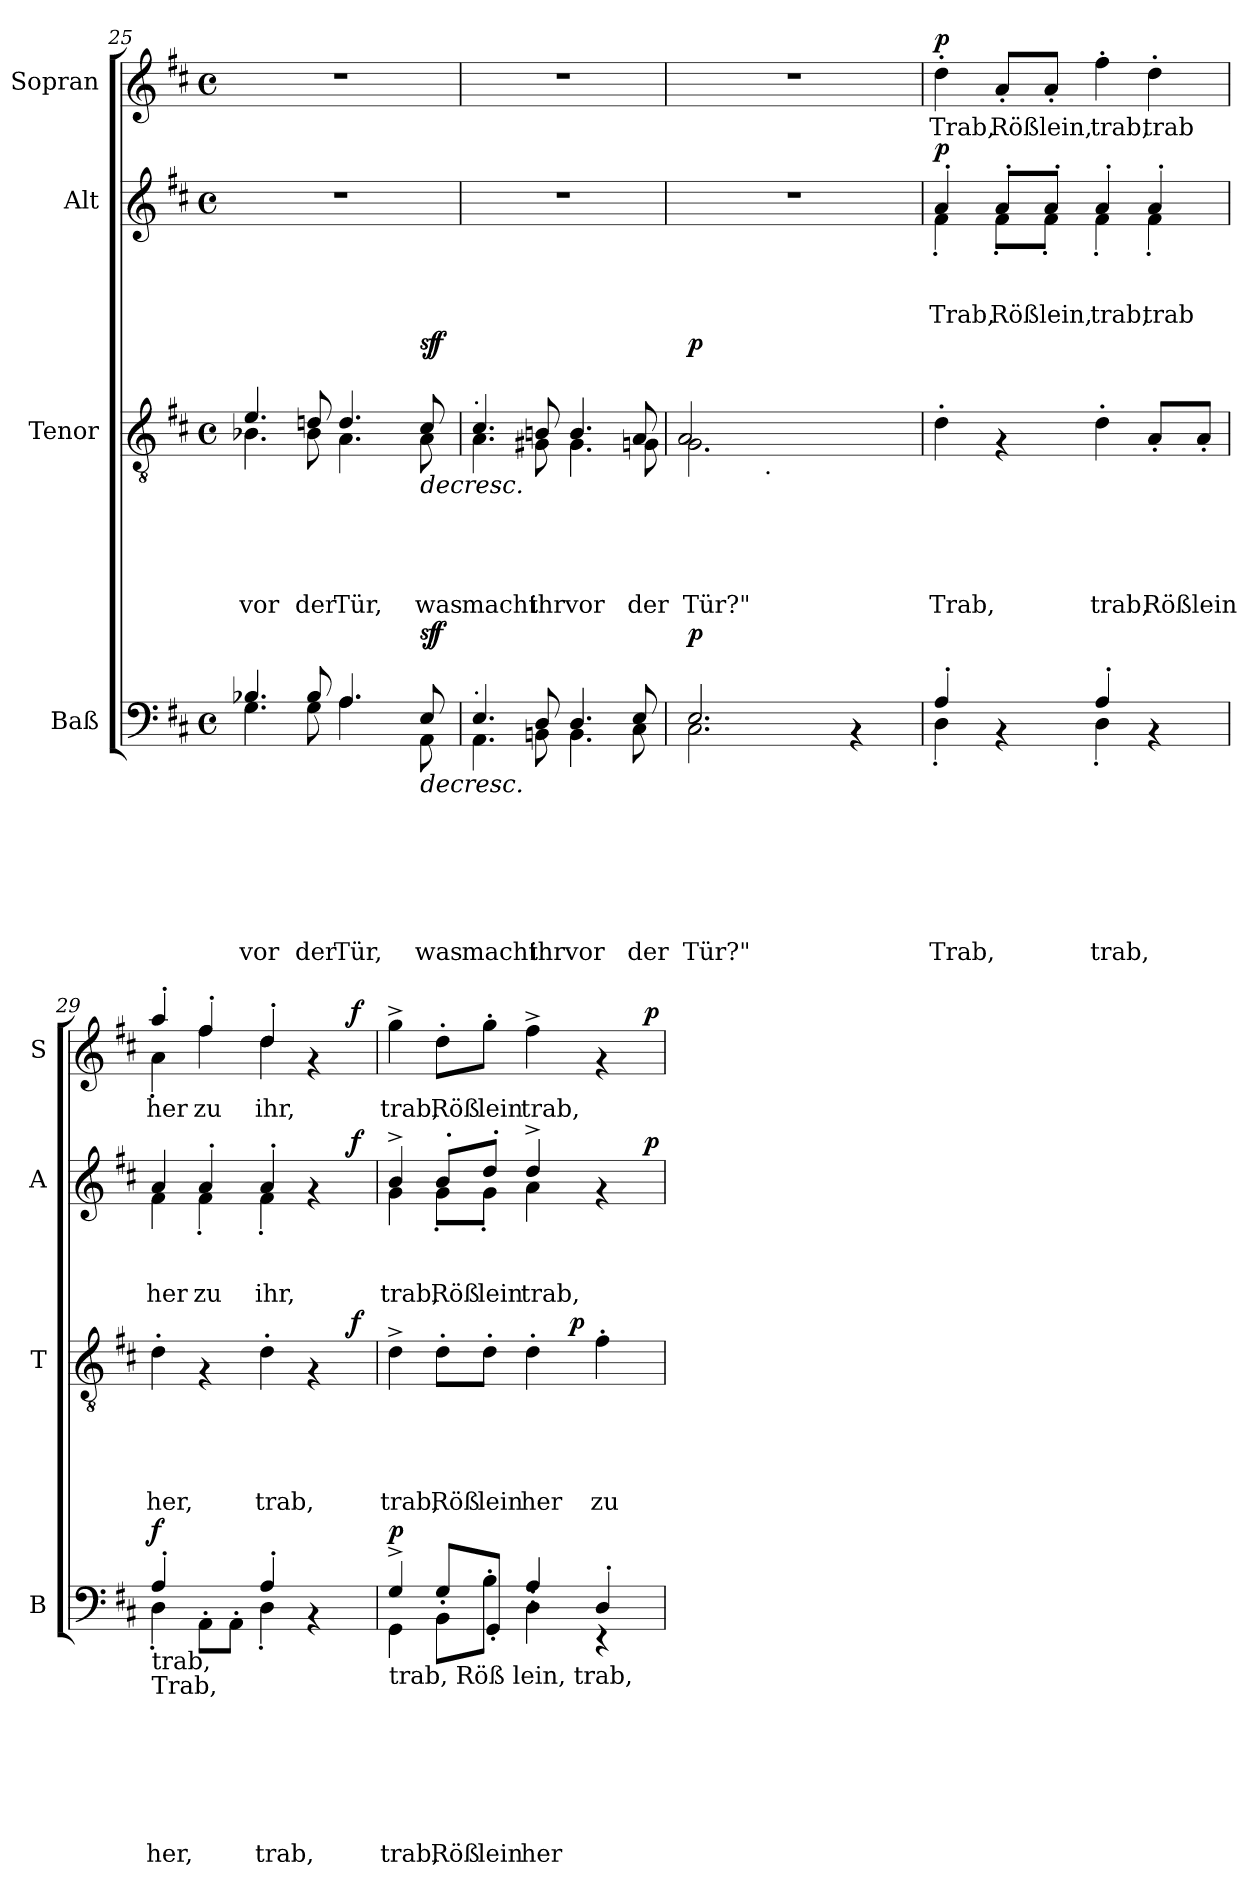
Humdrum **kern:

**kern	**text	**text	**text	**text	**text	**text	**text	**dynam	**kern	**text	**text	**text	**text	**text	**dynam	**kern	**text	**text	**text	**dynam	**kern	**text	**dynam
*part4	*part4	*part4	*part4	*part4	*part4	*part4	*part4	*part4	*part3	*part3	*part3	*part3	*part3	*part3	*part3	*part2	*part2	*part2	*part2	*part2	*part1	*part1	*part1
*staff4	*staff4	*staff4	*staff4	*staff4	*staff4	*staff4	*staff4	*staff4	*staff3	*staff3	*staff3	*staff3	*staff3	*staff3	*staff3	*staff2	*staff2	*staff2	*staff2	*staff2	*staff1	*staff1	*staff1
*I"Baß	*	*	*	*	*	*	*	*	*I"Tenor	*	*	*	*	*	*	*I"Alt	*	*	*	*	*I"Sopran	*	*
*I'B	*	*	*	*	*	*	*	*	*I'T	*	*	*	*	*	*	*I'A	*	*	*	*	*I'S	*	*
*clefF4	*	*	*	*	*	*	*	*	*clefGv2	*	*	*	*	*	*	*clefG2	*	*	*	*	*clefG2	*	*
*k[f#c#]	*	*	*	*	*	*	*	*	*k[f#c#]	*	*	*	*	*	*	*k[f#c#]	*	*	*	*	*k[f#c#]	*	*
*D:	*	*	*	*	*	*	*	*	*D:	*	*	*	*	*	*	*D:	*	*	*	*	*D:	*	*
*M4/4	*	*	*	*	*	*	*	*	*M4/4	*	*	*	*	*	*	*M4/4	*	*	*	*	*M4/4	*	*
*met(c)	*	*	*	*	*	*	*	*	*met(c)	*	*	*	*	*	*	*met(c)	*	*	*	*	*met(c)	*	*
=25	=25	=25	=25	=25	=25	=25	=25	=25	=25	=25	=25	=25	=25	=25	=25	=25	=25	=25	=25	=25	=25	=25	=25
*^	*	*	*	*	*	*	*	*	*	*	*	*	*	*	*	*	*	*	*	*	*	*	*
!	!	!	!	!	!	!	!	!LO:LY:a:rj	!	!	!	!	!	!	!LO:LY:b:rj	!	!	!	!	!	!	!	!	!
*	*^	*	*	*	*	*	*	*	*	*^	*	*	*	*	*	*	*	*	*	*	*	*	*	*
*	*	*	*	*	*	*	*	*	*	*	*	*^	*	*	*	*	*	*	*	*	*	*	*	*	*	*
4.B-X/	4.G\	2ryy	.	.	.	.	.	.	vor	.	4.e/	4.B-X\	2ryy	.	.	.	.	vor	.	1r	.	.	.	.	1r	.	.
!	!	!	!	!	!	!	!	!	!LO:LY:a:rj	!	!	!	!	!	!	!	!	!LO:LY:b:rj	!	!	!	!	!	!	!	!	!
8G\	8B-/	.	.	.	.	.	.	.	der	.	8dn/	8B-\	.	.	.	.	.	der	.	.	.	.	.	.	.	.	.
!	!	!	!	!	!	!	!	!	!LO:LY:a:rj	!	!	!	!	!	!	!	!	!LO:LY:b:rj	!	!	!	!	!	!	!	!	!
4.A/	4.A\	4ryy	.	.	.	.	.	.	Tür,	.	4.d/	4.A\	4ryy	.	.	.	.	Tür,	.	.	.	.	.	.	.	.	.
.	.	8ryy	.	.	.	.	.	.	.	.	.	.	8ryy	.	.	.	.	.	.	.	.	.	.	.	.	.	.
!	!	!	!	!	!	!	!	!	!LO:LY:a:rj	!LO:HP:b	!	!	!	!	!	!	!	!LO:LY:b:rj	!LO:HP:b	!	!	!	!	!	!	!	!
!	!	!	!	!	!	!	!	!	!	!LO:DY:n=1:a	!	!	!	!	!	!	!	!	!LO:DY:n=1:a	!	!	!	!	!	!	!	!
8E/	8AA\	32ryy	.	.	.	.	.	.	was	> sf	8c#/	8A\	32ryy	.	.	.	.	was	> sf	.	.	.	.	.	.	.	.
!	!	!	!	!	!	!	!	!	!	!LO:DY:n=2:a	!	!	!	!	!	!	!	!	!LO:DY:n=2:a	!	!	!	!	!	!	!	!
.	.	16.ryy	.	.	.	.	.	.	.	f	.	.	16.ryy	.	.	.	.	.	f	.	.	.	.	.	.	.	.
=26	=26	=26	=26	=26	=26	=26	=26	=26	=26	=26	=26	=26	=26	=26	=26	=26	=26	=26	=26	=26	=26	=26	=26	=26	=26	=26	=26
!	!	!	!	!	!	!	!	!	!	!	!LO:TX:a:t=.	!	!	!	!	!	!	!	!	!	!	!	!	!	!	!	!
!LO:TX:a:t=.	!	!	!	!	!	!	!	!	!	!	!	!	!	!	!	!	!	!	!	!	!	!	!	!	!	!	!
!	!	!	!	!	!	!	!	!	!LO:LY:a:rj	!	!	!	!	!	!	!	!	!LO:LY:b:rj	!	!	!	!	!	!	!	!	!
*	*v	*v	*	*	*	*	*	*	*	*	*	*	*	*	*	*	*	*	*	*	*	*	*	*	*	*	*
*	*	*	*	*	*	*	*	*	*	*	*v	*v	*	*	*	*	*	*	*	*	*	*	*	*	*	*
4.E/	4.AA\	.	.	.	.	.	.	macht	.	4.c#/	4.A\	.	.	.	.	macht	.	1r	.	.	.	.	1r	.	.
!	!	!	!	!	!	!	!	!LO:LY:a:rj	!	!	!	!	!	!	!	!LO:LY:b:rj	!	!	!	!	!	!	!	!	!
8D/	8BBn\	.	.	.	.	.	.	ihr	.	8Bn/	8G#X\	.	.	.	.	ihr	.	.	.	.	.	.	.	.	.
!	!	!	!	!	!	!	!	!LO:LY:a:rj	!	!	!	!	!	!	!	!LO:LY:b:rj	!	!	!	!	!	!	!	!	!
4.D/	4.BB\	.	.	.	.	.	.	vor	.	4.B/	4.G#\	.	.	.	.	vor	.	.	.	.	.	.	.	.	.
!	!	!	!	!	!	!	!	!LO:LY:a:rj	!	!	!	!	!	!	!	!LO:LY:b:rj	!	!	!	!	!	!	!	!	!
8C#\	8E/	.	.	.	.	.	.	der	]	8A/	8Gn\	.	.	.	.	der	.	.	.	.	.	.	.	.	.
*v	*v	*	*	*	*	*	*	*	*	*	*	*	*	*	*	*	*	*	*	*	*	*	*	*	*
*	*	*	*	*	*	*	*	*	*v	*v	*	*	*	*	*	*	*	*	*	*	*	*	*	*
.	.	.	.	.	.	.	.	.	.	.	.	.	.	.	]	.	.	.	.	.	.	.	.
=27	=27	=27	=27	=27	=27	=27	=27	=27	=27	=27	=27	=27	=27	=27	=27	=27	=27	=27	=27	=27	=27	=27	=27
*^	*	*	*	*	*	*	*	*	*	*	*	*	*	*	*	*	*	*	*	*	*	*	*
!	!	!	!	!	!	!	!	!LO:LY:a:rj	!LO:DY:a	!	!	!	!	!	!LO:LY:b:rj	!LO:DY:a	!	!	!	!	!	!	!	!
*	*	*	*	*	*	*	*	*	*	*^	*	*	*	*	*	*	*	*	*	*	*	*	*	*
*	*	*	*	*	*	*	*	*	*	*	*^	*	*	*	*	*	*	*	*	*	*	*	*	*	*
2.E/	2.C#\	.	.	.	.	.	.	Tür?"	p	2.G\	2A/	4ryy	.	.	.	.	Tür?"	p	1r	.	.	.	.	1r	.	.
.	.	.	.	.	.	.	.	.	.	.	.	16.ryy	.	.	.	.	.	.	.	.	.	.	.	.	.	.
!	!	!	!	!	!	!	!	!	!	!	!	!LO:TX:b:t=.	!	!	!	!	!	!	!	!	!	!	!	!	!	!
.	.	.	.	.	.	.	.	.	.	.	.	2ryy	.	.	.	.	.	.	.	.	.	.	.	.	.	.
.	.	.	.	.	.	.	.	.	.	.	4ryy	.	.	.	.	.	.	.	.	.	.	.	.	.	.	.
4rAA	4ryy	.	.	.	.	.	.	.	.	4ryy	4ryy	.	.	.	.	.	.	.	.	.	.	.	.	.	.	.
.	.	.	.	.	.	.	.	.	.	.	.	8ryy	.	.	.	.	.	.	.	.	.	.	.	.	.	.
.	.	.	.	.	.	.	.	.	.	.	.	32ryy	.	.	.	.	.	.	.	.	.	.	.	.	.	.
!!LO:LB:g=z
=28	=28	=28	=28	=28	=28	=28	=28	=28	=28	=28	=28	=28	=28	=28	=28	=28	=28	=28	=28	=28	=28	=28	=28	=28	=28	=28
!	!	!	!	!	!	!	!	!LO:LY:a:rj	!	!	!	!	!	!	!	!	!LO:LY:b:rj	!	!	!	!	!LO:LY:a:rj	!LO:DY:a	!	!LO:LY:b:rj	!LO:DY:a
*	*	*	*	*	*	*	*	*	*	*v	*v	*v	*	*	*	*	*	*	*^	*	*	*	*	*	*	*
4A'>/	4D'<\	.	.	.	.	.	.	Trab,	.	4d'>\	.	.	.	.	Trab,	.	4a'>/	4f#'<\	.	.	Trab,	p	4dd'>\	Trab,	p
!	!	!	!	!	!	!	!	!	!	!	!	!	!	!	!	!	!	!	!	!	!LO:LY:a:rj	!	!	!LO:LY:b:rj	!
4rAA	4ryy	.	.	.	.	.	.	.	.	4rF	.	.	.	.	.	.	8a'>/L	8f#'<\L	.	.	Röß	.	8a'</L	Röß	.
!	!	!	!	!	!	!	!	!	!	!	!	!	!	!	!	!	!	!	!	!	!LO:LY:a:rj	!	!	!LO:LY:b:rj	!
.	.	.	.	.	.	.	.	.	.	.	.	.	.	.	.	.	8a'>/J	8f#'<\J	.	.	lein,	.	8a'</J	lein,	.
!	!	!	!	!	!	!	!	!LO:LY:a:rj	!	!	!	!	!	!	!LO:LY:b:rj	!	!	!	!	!	!LO:LY:a:rj	!	!	!LO:LY:b:rj	!
4A'>/	4D'<\	.	.	.	.	.	.	trab,	.	4d'>\	.	.	.	.	trab,	.	4a'>/	4f#'<\	.	.	trab,	.	4ff#'>\	trab,	.
!	!	!	!	!	!	!	!	!	!	!	!	!	!	!	!LO:LY:b:rj	!	!	!	!	!	!LO:LY:a:rj	!	!	!LO:LY:b:rj	!
4rAA	4ryy	.	.	.	.	.	.	.	.	8A'</L	.	.	.	.	Röß	.	4a'>/	4f#'<\	.	.	trab	.	4dd'>\	trab	.
!	!	!	!	!	!	!	!	!	!	!	!	!	!	!	!LO:LY:b:rj	!	!	!	!	!	!	!	!	!	!
.	.	.	.	.	.	.	.	.	.	8A'</J	.	.	.	.	lein	.	.	.	.	.	.	.	.	.	.
*	*	*	*	*	*	*	*	*	*	*	*	*	*	*	*	*	*v	*v	*	*	*	*	*	*	*
=29	=29	=29	=29	=29	=29	=29	=29	=29	=29	=29	=29	=29	=29	=29	=29	=29	=29	=29	=29	=29	=29	=29	=29	=29
!LO:TX:b:t=trab,	!	!	!	!	!	!	!	!	!	!	!	!	!	!	!	!	!	!	!	!	!	!	!	!
!LO:TX:b:t=Trab,	!	!	!	!	!	!	!	!	!	!	!	!	!	!	!	!	!	!	!	!	!	!	!	!
!	!	!	!	!	!	!	!	!LO:LY:a:rj	!LO:DY:a	!	!	!	!	!	!LO:LY:b:rj	!	!	!	!	!LO:LY:a:rj	!	!	!LO:LY:b:rj	!
*	*	*	*	*	*	*	*	*	*	*^	*	*	*	*	*	*	*^	*	*	*	*	*^	*	*
*	*	*	*	*	*	*	*	*	*	*	*	*	*	*	*	*	*	*	*^	*	*	*	*	*	*^	*	*
4A'>/	4D'<\	.	.	.	.	.	.	her,	f	4d'>\	2ryy	.	.	.	.	her,	.	4f#'<\	4a'>/	2ryy	.	.	her	.	4aa'>/	4a'<\	2ryy	her	.
!	!	!	!	!	!	!	!	!	!	!	!	!	!	!	!	!	!	!	!	!	!	!	!LO:LY:a:rj	!	!	!	!	!LO:LY:b:rj	!
8AA'<\L	4ryy	.	.	.	.	.	.	.	.	4rF	.	.	.	.	.	.	.	4a'>/	4f#'<\	.	.	.	zu	.	4ff#'>/	4ff#\	.	zu	.
8AA'<\J	.	.	.	.	.	.	.	.	.	.	.	.	.	.	.	.	.	.	.	.	.	.	.	.	.	.	.	.	.
!	!	!	!	!	!	!	!	!LO:LY:a:rj	!	!	!	!	!	!	!	!LO:LY:b:rj	!	!	!	!	!	!	!LO:LY:a:rj	!	!	!	!	!LO:LY:b:rj	!
4A'>/	4D'<\	.	.	.	.	.	.	trab,	.	4d'>\	4ryy	.	.	.	.	trab,	.	4a'>/	4f#'<\	4ryy	.	.	ihr,	.	4dd'>/	4dd\	4ryy	ihr,	.
4rAA	4ryy	.	.	.	.	.	.	.	.	4rF	8ryy	.	.	.	.	.	.	4rf	4ryy	8ryy	.	.	.	.	4rf	4ryy	8ryy	.	.
.	.	.	.	.	.	.	.	.	.	.	32ryy	.	.	.	.	.	.	.	.	32ryy	.	.	.	.	.	.	32ryy	.	.
!	!	!	!	!	!	!	!	!	!	!	!	!	!	!	!	!	!LO:DY:a	!	!	!	!	!	!	!LO:DY:a	!	!	!	!	!LO:DY:a
.	.	.	.	.	.	.	.	.	.	.	16.ryy	.	.	.	.	.	f	.	.	16.ryy	.	.	.	f	.	.	16.ryy	.	f
=30	=30	=30	=30	=30	=30	=30	=30	=30	=30	=30	=30	=30	=30	=30	=30	=30	=30	=30	=30	=30	=30	=30	=30	=30	=30	=30	=30	=30	=30
!LO:TX:b:t=trab, Röß lein, trab,	!	!	!	!	!	!	!	!	!	!	!	!	!	!	!	!	!	!	!	!	!	!	!	!	!	!	!	!	!
!	!	!	!	!	!	!	!	!LO:LY:a:rj	!LO:DY:a	!	!	!	!	!	!	!LO:LY:b:rj	!	!	!	!	!	!	!LO:LY:a:rj	!	!	!	!	!LO:LY:b:rj	!
*	*	*	*	*	*	*	*	*	*	*	*	*	*	*	*	*	*	*	*	*	*	*	*	*	*	*v	*v	*	*
4G^>/	4GG\	.	.	.	.	.	.	trab,	p	4d^>\	2ryy	.	.	.	.	trab,	.	4b^>/	4g\	2...ryy	.	.	trab,	.	4gg^>\	2...ryy	trab,	.
!	!	!	!	!	!	!	!	!LO:LY:a:rj	!	!	!	!	!	!	!	!LO:LY:b:rj	!	!	!	!	!	!	!LO:LY:a:rj	!	!	!	!LO:LY:b:rj	!
8BB'<\L	8G'>/L	.	.	.	.	.	.	Röß	.	8d'>\L	.	.	.	.	.	Röß	.	8b'>/L	8g'<\L	.	.	.	Röß	.	8dd'>\L	.	Röß	.
!	!	!	!	!	!	!	!	!LO:LY:a:rj	!	!	!	!	!	!	!	!LO:LY:b:rj	!	!	!	!	!	!	!LO:LY:a:rj	!	!	!	!LO:LY:b:rj	!
8B'>\J	8GG'</J	.	.	.	.	.	.	lein	.	8d'>\J	.	.	.	.	.	lein	.	8dd'>/J	8g'<\J	.	.	.	lein	.	8gg'>\J	.	lein	.
!	!	!	!	!	!	!	!	!LO:LY:a:rj	!	!	!	!	!	!	!	!LO:LY:b:rj	!	!	!	!	!	!	!LO:LY:a:rj	!	!	!	!LO:LY:b:rj	!
4D'<\	4A'>/	.	.	.	.	.	.	her	.	4d'>\	8ryy	.	.	.	.	her	.	4dd^>/	4a\	.	.	.	trab,	.	4ff#^>\	.	trab,	.
.	.	.	.	.	.	.	.	.	.	.	32ryy	.	.	.	.	.	.	.	.	.	.	.	.	.	.	.	.	.
!	!	!	!	!	!	!	!	!	!	!	!	!	!	!	!	!	!LO:DY:a	!	!	!	!	!	!	!	!	!	!	!
.	.	.	.	.	.	.	.	.	.	.	4ryy	.	.	.	.	.	p	.	.	.	.	.	.	.	.	.	.	.
!	!	!	!	!	!	!	!	!	!	!	!	!	!	!	!	!LO:LY:b:rj	!	!	!	!	!	!	!	!	!	!	!	!
4D'>/	4rEE	.	.	.	.	.	.	.	.	4f#'>\	.	.	.	.	.	zu	.	4rf	4ryy	.	.	.	.	.	4rf	.	.	.
.	.	.	.	.	.	.	.	.	.	.	16.ryy	.	.	.	.	.	.	.	.	.	.	.	.	.	.	.	.	.
!	!	!	!	!	!	!	!	!	!	!	!	!	!	!	!	!	!	!	!	!	!	!	!	!LO:DY:a	!	!	!	!LO:DY:a
.	.	.	.	.	.	.	.	.	.	.	.	.	.	.	.	.	.	.	.	16ryy	.	.	.	p	.	16ryy	.	p
*v	*v	*	*	*	*	*	*	*	*	*	*	*	*	*	*	*	*	*v	*v	*v	*	*	*	*	*v	*v	*	*
*	*	*	*	*	*	*	*	*	*v	*v	*	*	*	*	*	*	*	*	*	*	*	*	*	*
=	=	=	=	=	=	=	=	=	=	=	=	=	=	=	=	=	=	=	=	=	=	=	=
*-	*-	*-	*-	*-	*-	*-	*-	*-	*-	*-	*-	*-	*-	*-	*-	*-	*-	*-	*-	*-	*-	*-	*-
